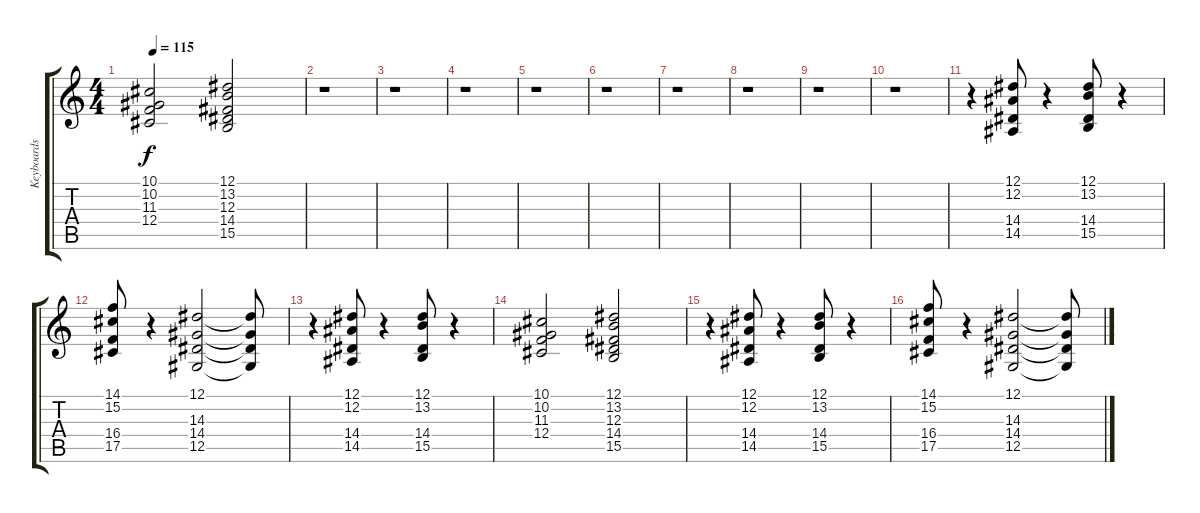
\track ("Keyboards" "Keyboards") {instrument lead2sawtooth}
\staff {score tabs}
\tuning (Eb4 Bb3 Gb3 Db3 Ab2 Eb2) {hide}
\ts (4 4)
\tempo 115
\clef g2
\ks c
(10.1 10.2 11.3 12.4).2{dy f} (12.1 13.2 12.3 14.4 15.5).2 |
r.1 |
r.1 |
r.1 |
r.1 |
r.1 |
r.1 |
r.1 |
r.1 |
r.1 |
r.4 (12.1 12.2 14.4 14.5).8 r.4 (12.1 13.2 14.4 15.5).8 r.4 |
(14.1 15.2 16.4 17.5).8 r.4 (12.1 14.3 14.4 12.5).2 (12.1{t} 14.3{t} 14.4{t} 12.5{t}).8 |
r.4 (12.1 12.2 14.4 14.5).8 r.4 (12.1 13.2 14.4 15.5).8 r.4 |
(10.1 10.2 11.3 12.4).2 (12.1 13.2 12.3 14.4 15.5).2 |
r.4 (12.1 12.2 14.4 14.5).8 r.4 (12.1 13.2 14.4 15.5).8 r.4 |
(14.1 15.2 16.4 17.5).8 r.4 (12.1 14.3 14.4 12.5).2 (12.1{t} 14.3{t} 14.4{t} 12.5{t}).8
